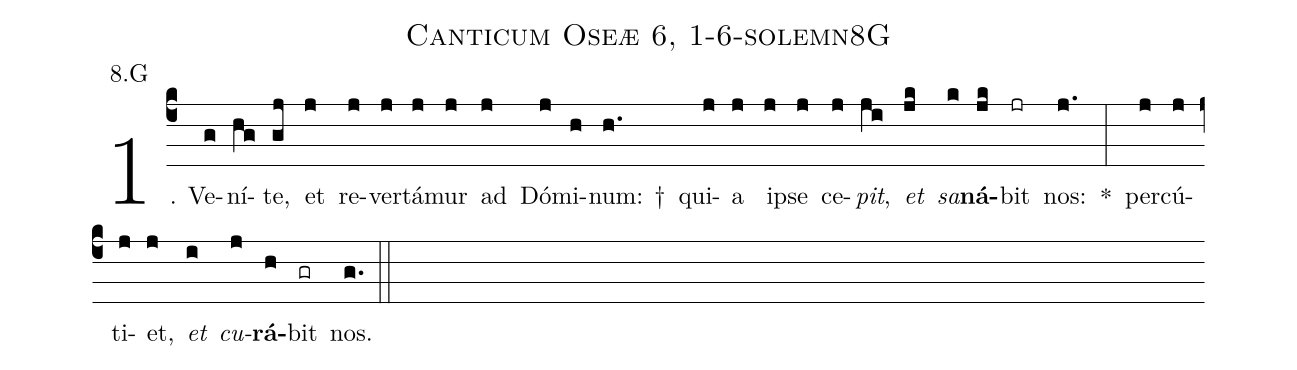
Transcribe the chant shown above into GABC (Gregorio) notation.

name: Canticum Oseæ 6, 1-6-solemn8G;
annotation: 8.G;
%%
(c4)1. Ve(g)ní(hg)te,(gj) et(j) re(j)ver(j)tá(j)mur(j) ad(j) Dó(j)mi(h)num: †(h.) qui(j)a(j) ip(j)se(j) ce(j)<i>pit</i>,(ji) <i>et</i>(jk) <i>sa</i>(k)<b>ná</b>(jk)bit(jr) nos:(j.) *(:) per(j)cú(j)ti(j)et,(j) <i>et</i>(i) <i>cu</i>(j)<b>rá</b>(h)bit(gr) nos.(g.) (::)
